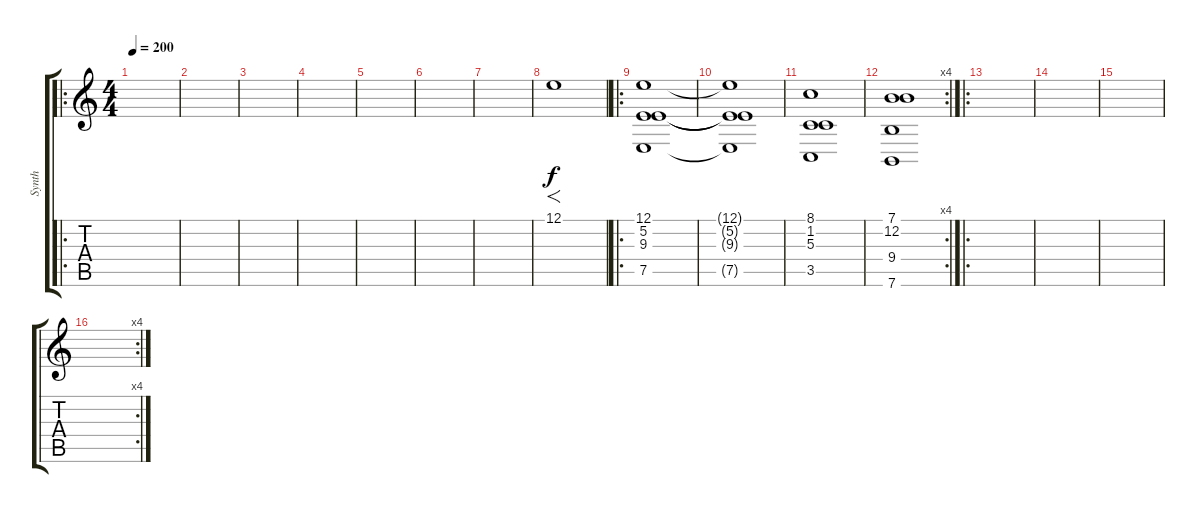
\track ("Synth" "Synth") {instrument synthstrings1}
\staff {score tabs}
\tuning (E4 B3 G3 D3 A2 E2) {hide}
\ro
\ts (4 4)
\tempo 200
\clef g2
\ks c
|
|
|
|
|
|
|
12.1.1{f} |
\ro
(12.1 5.2 9.3 7.5).1 |
(12.1{t} 5.2{t} 9.3{t} 7.5{t}).1 |
(8.1 1.2 5.3 3.5).1 |
\rc 4
(7.1 12.2 9.4 7.6).1 |
\ro
|
|
|
\rc 4
